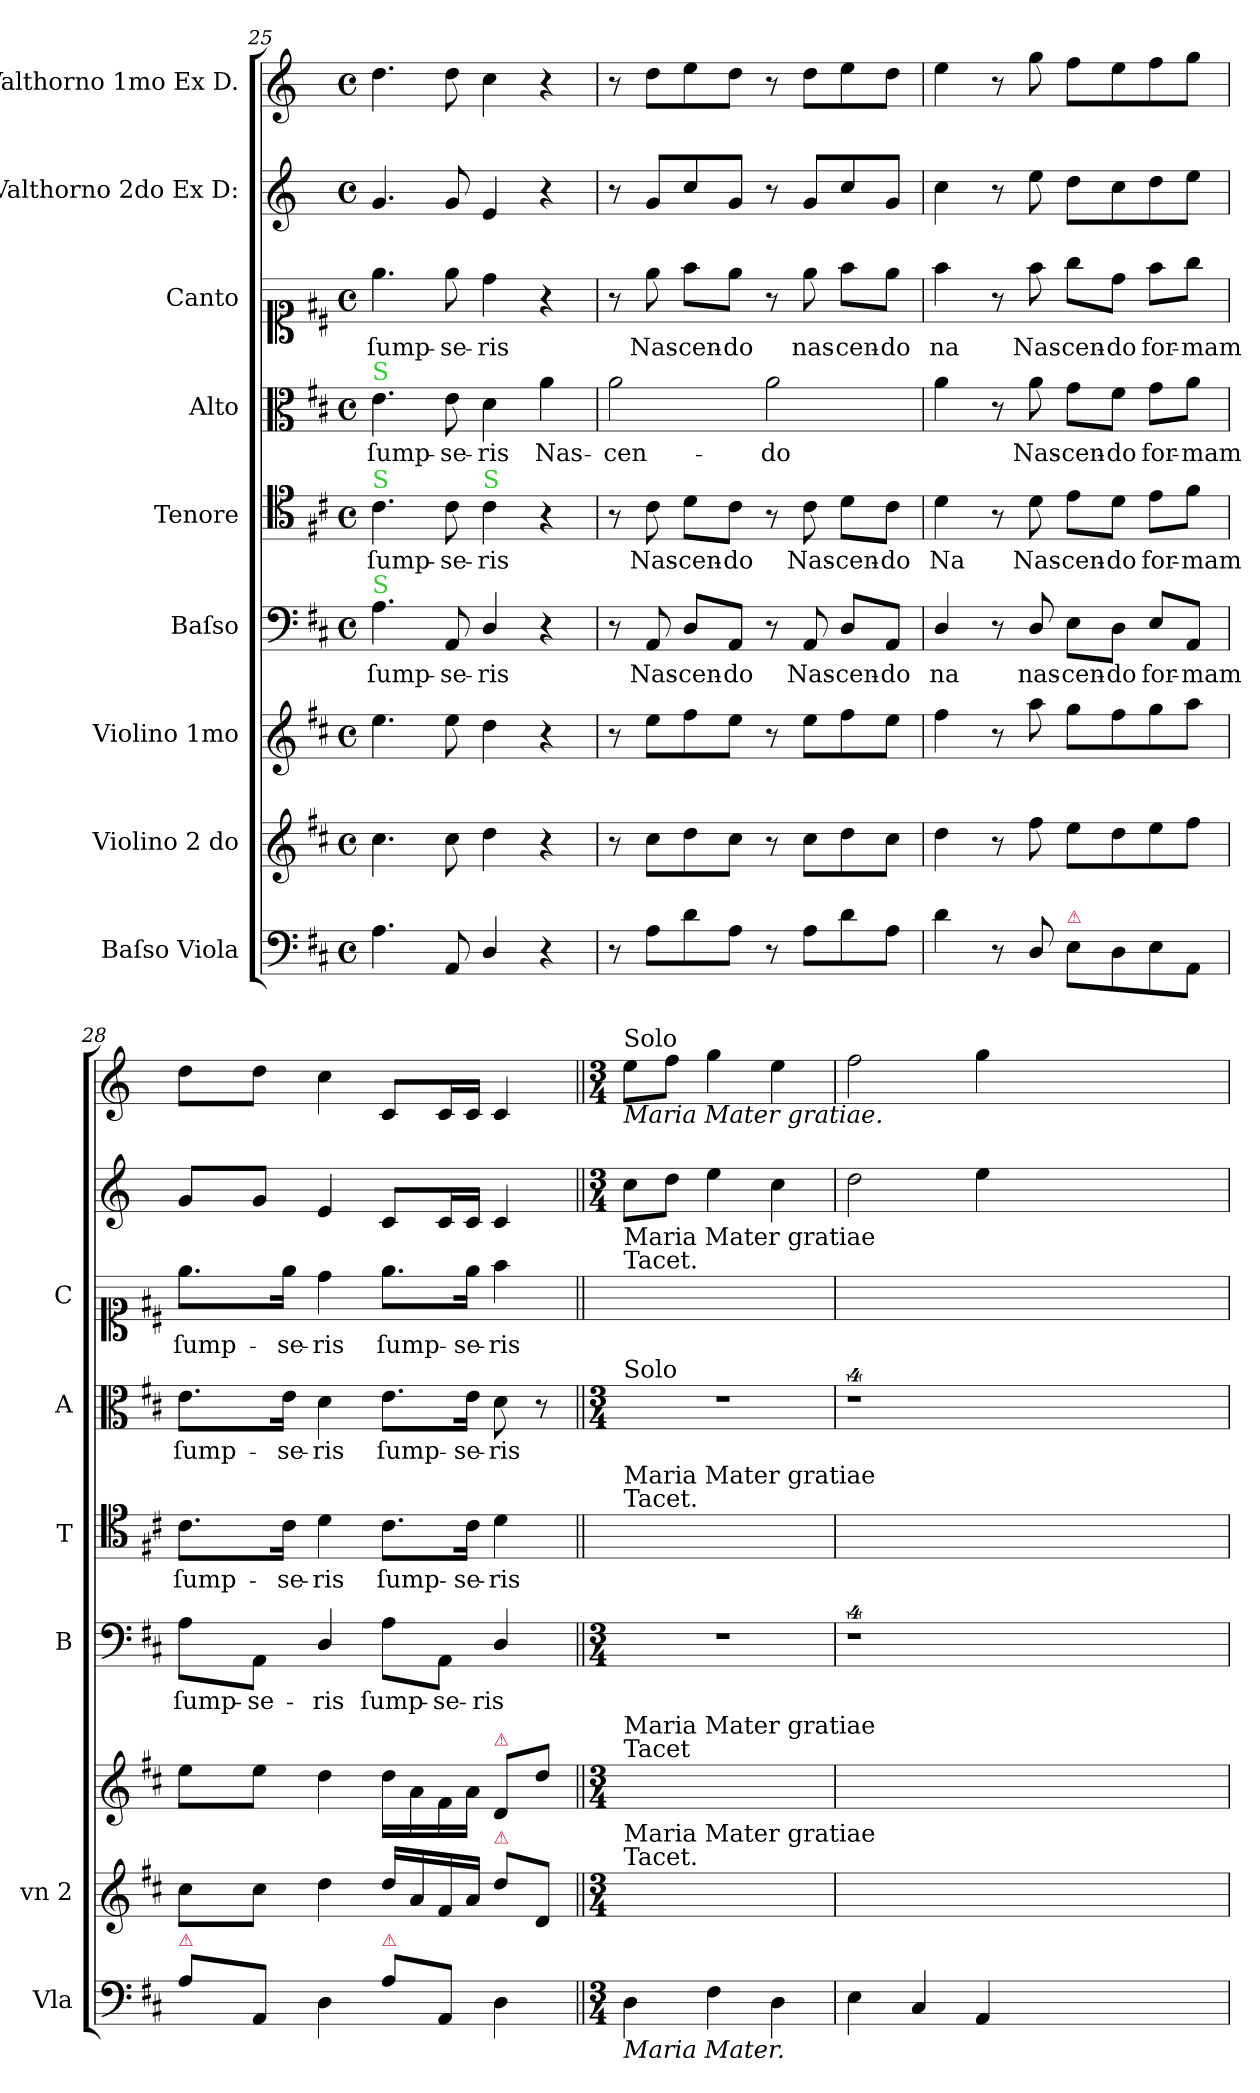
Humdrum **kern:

**kern	**kern	**kern	**kern	**text	**kern	**text	**kern	**text	**kern	**text	**kern	**kern
*part9	*part8	*part7	*part6	*part6	*part5	*part5	*part4	*part4	*part3	*part3	*part2	*part1
*staff9	*staff8	*staff7	*staff6	*staff6	*staff5	*staff5	*staff4	*staff4	*staff3	*staff3	*staff2	*staff1
*I"Baſso Viola	*I"Violino 2 do	*I"Violino 1mo	*I"Baſso	*	*I"Tenore	*	*I"Alto	*	*I"Canto	*	*I"Valthorno 2do Ex D:	*I"Valthorno 1mo Ex D.
*I'Vla	*I'vn 2	*	*I'B	*	*I'T	*	*I'A	*	*I'C	*	*	*
*clefF4	*clefG2	*clefG2	*clefF4	*	*clefC4	*	*clefC3	*	*clefC1	*	*clefG2	*clefG2
*	*	*	*	*	*	*	*	*	*	*	*ITrd6c10	*ITrd6c10
*k[f#c#]	*k[f#c#]	*k[f#c#]	*k[f#c#]	*	*k[f#c#]	*	*k[f#c#]	*	*k[f#c#]	*	*k[f#c#]	*k[f#c#]
*M4/4	*M4/4	*M4/4	*M4/4	*	*M4/4	*	*M4/4	*	*M4/4	*	*M4/4	*M4/4
*met(c)	*met(c)	*met(c)	*met(c)	*	*met(c)	*	*met(c)	*	*met(c)	*	*met(c)	*met(c)
=25	=25	=25	=25	=25	=25	=25	=25	=25	=25	=25	=25	=25
!	!	!	!	!	!	!	!LO:TX:a:color=limegreen:t=S	!	!	!	!	!
!	!	!	!	!	!LO:TX:a:color=limegreen:t=S	!	!	!	!	!	!	!
!	!	!	!LO:TX:a:color=limegreen:t=S	!	!	!	!	!	!	!	!	!
4.A\	4.cc#\	4.ee\	4.A\	ſump-	4.c#\	ſump-	4.e\	ſump-	4.ee\	ſump-	4.A/	4.e\
8AA/	8cc#\	8ee\	8AA/	-se-	8c#\	-se-	8e\	-se-	8ee\	-se-	8A/	8e\
!	!	!	!	!	!LO:TX:a:color=limegreen:t=S	!	!	!	!	!	!	!
4D/	4dd\	4dd\	4D/	-ris	4c#\	-ris	4d\	-ris	4dd\	-ris	4F#/	4d\
4r	4r	4r	4r	.	4r	.	4a\	Nas-	4r	.	4r	4r
=26	=26	=26	=26	=26	=26	=26	=26	=26	=26	=26	=26	=26
8r	8r	8r	8r	.	8r	.	2a\	-cen-	8r	.	8r	8r
8A\L	8cc#\L	8ee\L	8AA/	Nas-	8c#\	Nas-	.	.	8ee\	Nas-	8A/L	8e\L
8d\	8dd\	8ff#\	8D/L	-cen-	8d\L	-cen-	.	.	8ff#\L	-cen-	8d/	8f#\
8A\J	8cc#\J	8ee\J	8AA/J	-do	8c#\J	-do	.	.	8ee\J	-do	8A/J	8e\J
8r	8r	8r	8r	.	8r	.	2a\	-do	8r	.	8r	8r
!	!	!	!	!LO:LY:i	!	!LO:LY:i	!	!	!	!	!	!
8A\L	8cc#\L	8ee\L	8AA/	Nas-	8c#\	Nas-	.	.	8ee\	nas-	8A/L	8e\L
!	!	!	!	!LO:LY:i	!	!LO:LY:i	!	!	!	!	!	!
8d\	8dd\	8ff#\	8D/L	-cen-	8d\L	-cen-	.	.	8ff#\L	-cen-	8d/	8f#\
!	!	!	!	!LO:LY:i	!	!LO:LY:i	!	!	!	!	!	!
8A\J	8cc#\J	8ee\J	8AA/J	-do	8c#\J	-do	.	.	8ee\J	-do	8A/J	8e\J
=27	=27	=27	=27	=27	=27	=27	=27	=27	=27	=27	=27	=27
4d\	4dd\	4ff#\	4D/	na	4d\	Na	4a\	.	4ff#\	na	4d\	4f#\
8r	8r	8r	8r	.	8r	.	8r	.	8r	.	8r	8r
8D/	8ff#\	8aa\	8D/	nas-	8d\	Nas-	8a\	Nas-	8ff#\	Nas-	8f#\	8a\
!LO:TX:a:color=crimson:t=⚠	!	!	!	!	!	!	!	!	!	!	!	!
8E\L	8ee\L	8gg\L	8E\L	-cen-	8e\L	-cen-	8g\L	-cen-	8gg\L	-cen-	8e\L	8g\L
8D\	8dd\	8ff#\	8D\J	-do	8d\J	-do	8f#\J	-do	8dd\J	-do	8d\	8f#\
8E\	8ee\	8gg\	8E/L	for-	8e\L	for-	8g\L	for-	8ff#\L	for-	8e\	8g\
8AA/J	8ff#\J	8aa\J	8AA/J	-mam	8f#\J	-mam	8a\J	-mam	8gg\J	-mam	8f#\J	8a\J
=28	=28	=28	=28	=28	=28	=28	=28	=28	=28	=28	=28	=28
!LO:TX:a:color=crimson:t=⚠	!	!	!	!	!	!	!	!	!	!	!	!
8A\L	8cc#\L	8ee\L	8A\L	ſump-	8.c#\L	ſump-	8.e\L	ſump-	8.ee\L	ſump-	8A/L	8e\L
8AA/J	8cc#\J	8ee\J	8AA\J	-se-	.	.	.	.	.	.	8A/J	8e\J
.	.	.	.	.	16c#\Jk	-se-	16e\Jk	-se-	16ee\Jk	-se-	.	.
4D\	4dd\	4dd\	4D/	-ris	4d\	-ris	4d\	-ris	4dd\	-ris	4F#/	4d\
!LO:TX:a:color=crimson:t=⚠	!	!	!	!	!	!	!	!	!	!	!	!
8A\L	16dd/LL	16dd\LL	8A\L	ſump-	8.c#\L	ſump-	8.e\L	ſump-	8.ee\L	ſump-	8D/L	8D/L
.	16a/	16a\	.	.	.	.	.	.	.	.	.	.
8AA/J	16f#/	16f#\	8AA\J	-se-	.	.	.	.	.	.	16D/L	16D/L
.	16a/JJ	16a\JJ	.	.	16c#\Jk	-se-	16e\Jk	-se-	16ee\Jk	-se-	16D/JJ	16D/JJ
!	!	!LO:TX:a:color=crimson:t=⚠	!	!	!	!	!	!	!	!	!	!
!	!LO:TX:a:color=crimson:t=⚠	!	!	!	!	!	!	!	!	!	!	!
4D\	8dd\L	8d/L	4D/	-ris	4d\	-ris	8d\	-ris	4ff#\	-ris	4D/	4D/
.	8d/J	8dd/J	.	.	.	.	8r	.	.	.	.	.
=29||	=29||	=29||	=29||	=29||	=29||	=29||	=29||	=29||	=29||	=29||	=29||	=29||
*M3/4	*M3/4	*M3/4	*M3/4	*	*	*	*M3/4	*	*	*	*M3/4	*M3/4
!	!	!	!	!	!	!	!	!	!	!	!	!LO:TX:b:i:t=Maria Mater gratiae.
!	!	!	!	!	!	!	!	!	!	!	!	!LO:TX:a:t=Solo
!	!	!	!	!	!	!	!	!	!LO:TX:a:t=Maria Mater gratiae \nTacet.	!	!	!
!	!	!	!	!	!	!	!LO:TX:a:t=Solo	!	!	!	!	!
!	!	!	!	!	!LO:TX:a:t=Maria Mater gratiae \nTacet.	!	!	!	!	!	!	!
!	!	!LO:TX:a:t=Maria Mater gratiae \nTacet	!	!	!	!	!	!	!	!	!	!
!	!LO:TX:a:t=Maria Mater gratiae \nTacet.	!	!	!	!	!	!	!	!	!	!	!
!LO:TX:b:i:t=Maria Mater.	!	!	!	!	!	!	!	!	!	!	!	!
4D\	2.ryy	2.ryy	2.r	.	2.ryy	.	2.r	.	2.ryy	.	8d\L	8f#\L
.	.	.	.	.	.	.	.	.	.	.	8e\J	8g\J
4F#\	.	.	.	.	.	.	.	.	.	.	4f#\	4a\
4D\	.	.	.	.	.	.	.	.	.	.	4d\	4f#\
=30	=30	=30	=30	=30	=30	=30	=30	=30	=30	=30	=30	=30
4E\	2.ryy	2.ryy	4%9r	.	2.ryy	.	4%9r	.	2.ryy	.	2e\	2g\
4C#/	.	.	.	.	.	.	.	.	.	.	.	.
4AA/	.	.	.	.	.	.	.	.	.	.	4f#\	4a\
1.ryy	1.ryy	1.ryy	.	.	1.ryy	.	.	.	1.ryy	.	1.ryy	1.ryy
=	=	=	=	=	=	=	=	=	=	=	=	=
*-	*-	*-	*-	*-	*-	*-	*-	*-	*-	*-	*-	*-
